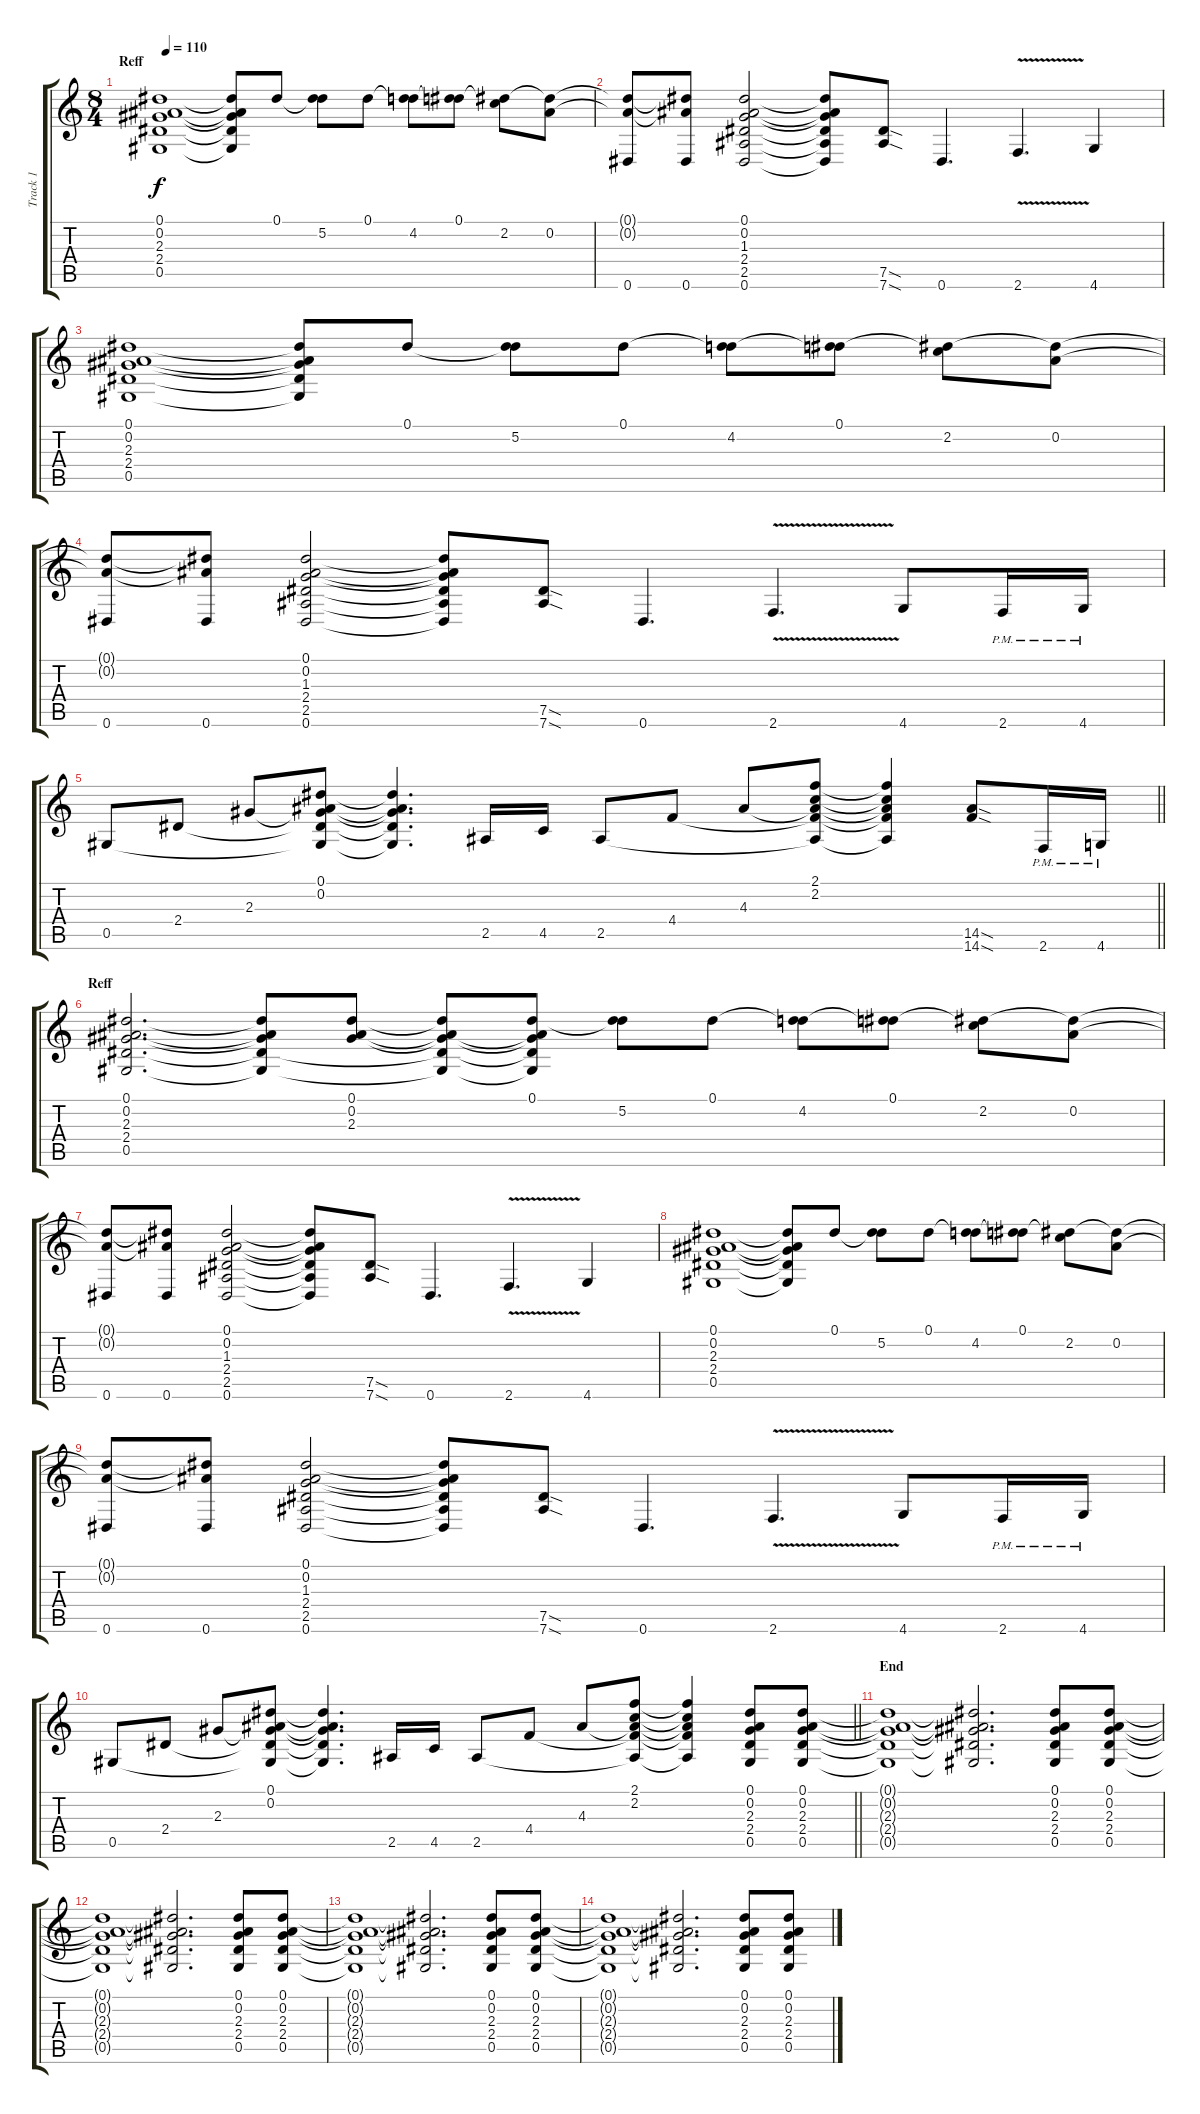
\track ("Track 1" "Track 1") {instrument overdrivenguitar}
\staff {score tabs}
\tuning (Eb4 Bb3 Gb3 Db3 Ab2 Eb2) {hide}
\ts (8 4)
\section ("" "Reff")
\tempo 110
\clef g2
\ks c
(0.1 0.2 2.3 2.4 0.5).1{dy f} (0.1{t} 0.2{t} 2.3{t} 2.4{t} 0.5{t}).8 0.1.8 (0.1{t} 5.2).8 0.1.8 (0.1{t} 4.2).8 (0.1 4.2{t}).8 (0.1{t} 2.2).8 (0.1{t} 0.2).8 |
(0.1{t} 0.2{t} 0.6).8 (0.1{t} 0.2{t} 0.6).8 (0.1 0.2 1.3 2.4 2.5 0.6).2 (0.1{t} 0.2{t} 1.3{t} 2.4{t} 2.5{t} 0.6{t}).8 (7.5{sod} 7.6{sod}).8 0.6.4{d} 2.6{v}.4{d} 4.6.4 |
(0.1 0.2 2.3 2.4 0.5).1 (0.1{t} 0.2{t} 2.3{t} 2.4{t} 0.5{t}).8 0.1.8 (0.1{t} 5.2).8 0.1.8 (0.1{t} 4.2).8 (0.1 4.2{t}).8 (0.1{t} 2.2).8 (0.1{t} 0.2).8 |
(0.1{t} 0.2{t} 0.6).8 (0.1{t} 0.2{t} 0.6).8 (0.1 0.2 1.3 2.4 2.5 0.6).2 (0.1{t} 0.2{t} 1.3{t} 2.4{t} 2.5{t} 0.6{t}).8 (7.5{sod} 7.6{sod}).8 0.6.4{d} 2.6{v}.4{d} 4.6.8 2.6{pm}.16 4.6{pm}.16 |
\barLineRight lightlight
0.5.8 2.4.8 2.3.8 (0.1 0.2 2.3{t} 2.4{t} 0.5{t}).8 (0.1{t} 0.2{t} 2.3{t} 2.4{t} 0.5{t}).4{d} 2.5.16 4.5.16 2.5.8 4.4.8 4.3.8 (2.1 2.2 4.3{t} 4.4{t} 2.5{t}).8 (2.1{t} 2.2{t} 4.3{t} 4.4{t} 2.5{t}).4 (14.5{sod} 14.6{sod}).8 2.6{pm}.16 4.6{pm}.16 |
\section ("" "Reff")
(0.1 0.2 2.3 2.4 0.5).2{d} (0.1{t} 0.2{t} 2.3{t} 2.4{t} 0.5{t}).8 (0.1 0.2 2.3).8 (0.1{t} 0.2{t} 2.3{t} 2.4{t} 0.5{t}).8 (0.1 0.2{t} 2.3{t} 2.4{t} 0.5{t}).8 (0.1{t} 5.2).8 0.1.8 (0.1{t} 4.2).8 (0.1 4.2{t}).8 (0.1{t} 2.2).8 (0.1{t} 0.2).8 |
(0.1{t} 0.2{t} 0.6).8 (0.1{t} 0.2{t} 0.6).8 (0.1 0.2 1.3 2.4 2.5 0.6).2 (0.1{t} 0.2{t} 1.3{t} 2.4{t} 2.5{t} 0.6{t}).8 (7.5{sod} 7.6{sod}).8 0.6.4{d} 2.6{v}.4{d} 4.6.4 |
(0.1 0.2 2.3 2.4 0.5).1 (0.1{t} 0.2{t} 2.3{t} 2.4{t} 0.5{t}).8 0.1.8 (0.1{t} 5.2).8 0.1.8 (0.1{t} 4.2).8 (0.1 4.2{t}).8 (0.1{t} 2.2).8 (0.1{t} 0.2).8 |
(0.1{t} 0.2{t} 0.6).8 (0.1{t} 0.2{t} 0.6).8 (0.1 0.2 1.3 2.4 2.5 0.6).2 (0.1{t} 0.2{t} 1.3{t} 2.4{t} 2.5{t} 0.6{t}).8 (7.5{sod} 7.6{sod}).8 0.6.4{d} 2.6{v}.4{d} 4.6.8 2.6{pm}.16 4.6{pm}.16 |
\barLineRight lightlight
0.5.8 2.4.8 2.3.8 (0.1 0.2 2.3{t} 2.4{t} 0.5{t}).8 (0.1{t} 0.2{t} 2.3{t} 2.4{t} 0.5{t}).4{d} 2.5.16 4.5.16 2.5.8 4.4.8 4.3.8 (2.1 2.2 4.3{t} 4.4{t} 2.5{t}).8 (2.1{t} 2.2{t} 4.3{t} 4.4{t} 2.5{t}).4 (0.1 0.2 2.3 2.4 0.5).8 (0.1 0.2 2.3 2.4 0.5).8 |
\section ("" "End")
(0.1{t} 0.2{t} 2.3{t} 2.4{t} 0.5{t}).1 (0.1{t} 0.2{t} 2.3{t} 2.4{t} 0.5{t}).2{d} (0.1 0.2 2.3 2.4 0.5).8 (0.1 0.2 2.3 2.4 0.5).8 |
(0.1{t} 0.2{t} 2.3{t} 2.4{t} 0.5{t}).1{volume 0} (0.1{t} 0.2{t} 2.3{t} 2.4{t} 0.5{t}).2{d} (0.1 0.2 2.3 2.4 0.5).8 (0.1 0.2 2.3 2.4 0.5).8 |
(0.1{t} 0.2{t} 2.3{t} 2.4{t} 0.5{t}).1 (0.1{t} 0.2{t} 2.3{t} 2.4{t} 0.5{t}).2{d} (0.1 0.2 2.3 2.4 0.5).8 (0.1 0.2 2.3 2.4 0.5).8 |
(0.1{t} 0.2{t} 2.3{t} 2.4{t} 0.5{t}).1 (0.1{t} 0.2{t} 2.3{t} 2.4{t} 0.5{t}).2{d} (0.1 0.2 2.3 2.4 0.5).8 (0.1 0.2 2.3 2.4 0.5).8
